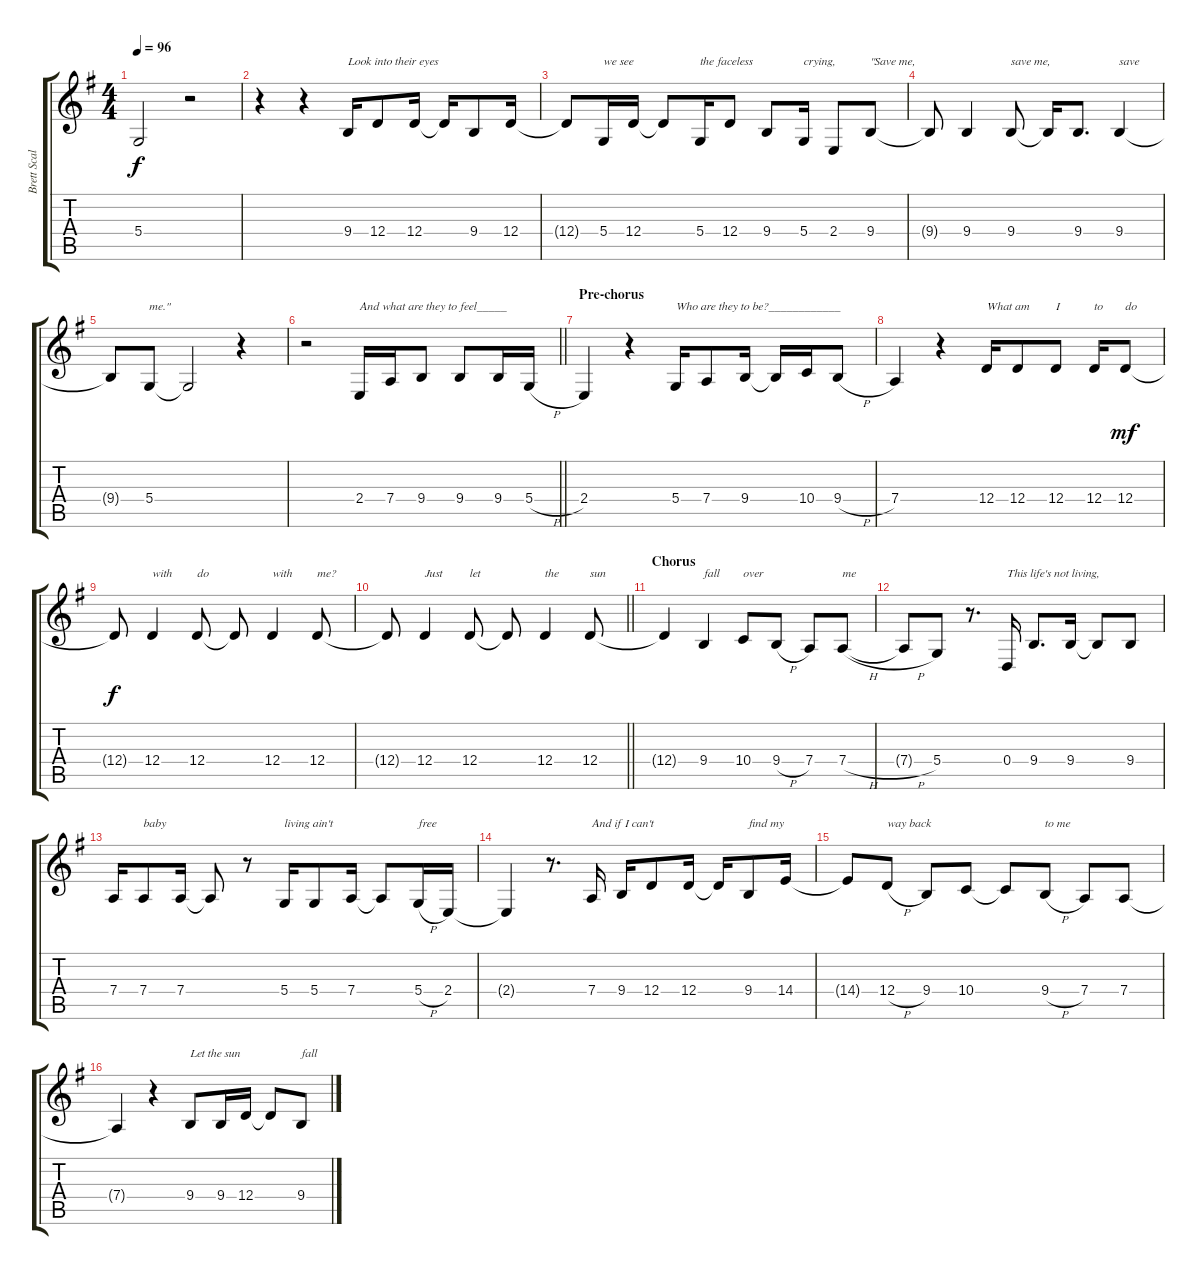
\track ("Brett Scallions (Lead Vocals)" "Brett Scal") {instrument violin}
\staff {score tabs}
\tuning (E4 B3 G3 D3 A2 E2) {hide}
\ts (4 4)
\tempo 96
\clef g2
\ks g
5.4.2{dy f} r.2 |
r.4 r.4 9.4.16{txt "Look into their eyes"} 12.4.8 12.4.16 12.4{t}.16 9.4.8 12.4.16 |
12.4{t}.8 5.4.16{txt "we see"} 12.4.16 12.4{t}.8 5.4.16{txt "the faceless"} 12.4.8 9.4.8 5.4.16{txt "crying,"} 2.4.8 9.4.8{txt "\"Save me,"} |
9.4{t}.8 9.4.4 9.4.8{txt "save me,"} 9.4{t}.16 9.4.8{d} 9.4.4{txt "save"} |
9.4{t}.8 5.4.8{txt "me.\""} 5.4{t}.2 r.4 |
\barLineRight lightlight
r.2 2.4.16{txt "And what are they to feel_____"} 7.4.16 9.4.8 9.4.8 9.4.16 5.4{h}.16 |
\section ("" "Pre-chorus")
2.4.4 r.4 5.4.16{txt "Who are they to be?____________"} 7.4.8 9.4.16 9.4{t}.16 10.4.16 9.4{h}.8 |
7.4.4 r.4 12.4.16{txt "What am"} 12.4.8 12.4.8{txt "I"} 12.4.16{txt "to"} 12.4.8{txt "do" dy mf} |
12.4{t}.8{dy f} 12.4.4{txt "with"} 12.4.8{txt "do"} 12.4{t}.8 12.4.4{txt "with"} 12.4.8{txt "me?"} |
\barLineRight lightlight
12.4{t}.8 12.4.4{txt "Just"} 12.4.8{txt "let"} 12.4{t}.8 12.4.4{txt "the"} 12.4.8{txt "sun"} |
\section ("" "Chorus")
12.4{t}.4 9.4.4{txt "fall"} 10.4.8{txt "over"} 9.4{h}.8 7.4.8 7.4{h}.8{txt "me"} |
7.4{h t}.8 5.4.8 r.8{d} 0.4.16{txt "This life's not living,"} 9.4.8{d} 9.4.16 9.4{t}.8 9.4.8 |
7.4.16 7.4.8{txt "baby"} 7.4.16 7.4{t}.8 r.8 5.4.16{txt "living ain't"} 5.4.8 7.4.16 7.4{t}.8 5.4{h}.16{txt "free"} 2.4.16 |
2.4{t}.4 r.8{d} 7.4.16{txt "And if I can't"} 9.4.16 12.4.8 12.4.16 12.4{t}.16 9.4.8{txt "find my"} 14.4.16 |
14.4{t}.8 12.4{h}.8{txt "way back"} 9.4.8 10.4.8 10.4{t}.8 9.4{h}.8{txt "to me"} 7.4.8 7.4.8 |
7.4{t}.4 r.4 9.4.8{txt "Let the sun"} 9.4.16 12.4.16 12.4{t}.8 9.4{h}.8{txt "fall"}
